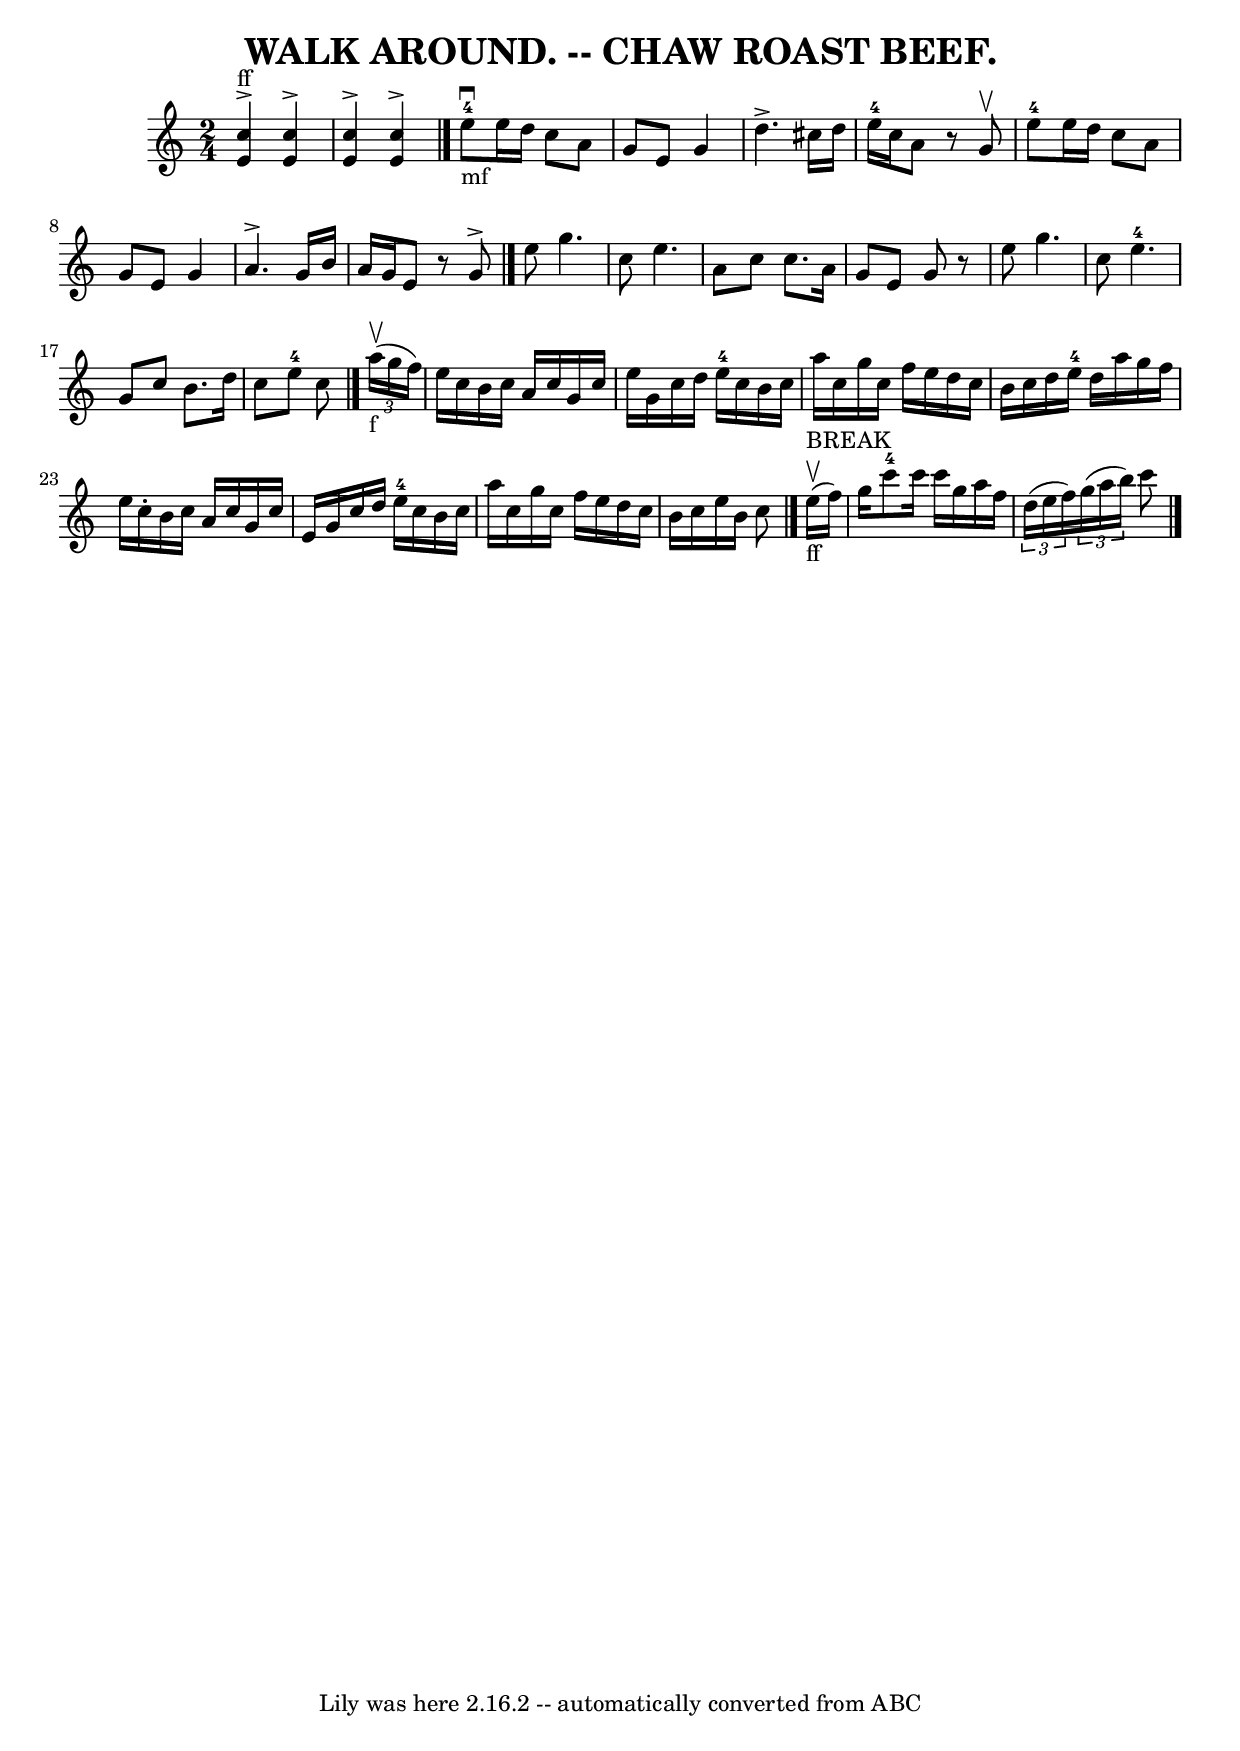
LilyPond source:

\version "2.16.2"
\include "Mammoth.ily"
\header {
  %% book = "Coles pg 26.3"
  crossRefNumber = "3"
  footnotes = ""
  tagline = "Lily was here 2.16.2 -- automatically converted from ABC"
  title = "WALK AROUND. -- CHAW ROAST BEEF."

}
voicedefault =  {


  \time 2/4 
  \key c \major
  << e'4^"ff"^\accent c''4   >>   << e'4 
				    ^\accent c''4   >>   |
  << e'4^\accent c''4   >>   << e'4 
				^\accent c''4   >>   \bar "|." e''8-4_"mf"^\downbow e''16    
  d''16 c''8 a'8    |
  g'8 e'8 g'4    |
  d''4.^\accent cis''16 d''16    |
  e''16-4 c''16 a'8    r8   
  g'8^\upbow   |
  e''8-4 e''16 d''16 c''8 a'8    
  |
  g'8 e'8 g'4    |
  a'4.^\accent g'16 b'16    
  |
  a'16 g'16 e'8    r8 g'8^\accent   \bar "|." e''8    
  g''4.    |
  c''8 e''4.    |
  a'8 c''8 c''8. a'16    
  |
  g'8 e'8 g'8    r8   |
  e''8 g''4.    |
  
  c''8 e''4.-4   |
  g'8 c''8 b'8. d''16    |
  c''8 
  e''8-4 c''8    \bar "|."     \times 2/3 { a''16_"f"(^\upbow g''16  
					    f''16) 
					  }   |
  e''16 c''16 b'16 c''16 a'16 c''16    
  g'16 c''16    |
  e''16 g'16 c''16 d''16 e''16-4   
  c''16 b'16 c''16    |
  a''16 c''16 g''16 c''16 f''16  
  e''16 d''16 c''16    |
  b'16 c''16 d''16 e''16-4   
  d''16 a''16 g''16 f''16    |
  e''16 c''16-. b'16    
  c''16 a'16 c''16 g'16 c''16    |
  e'16 g'16 c''16    
  d''16 e''16-4 c''16 b'16 c''16    |
  a''16 c''16    
  g''16 c''16 f''16 e''16 d''16 c''16    |
  b'16 c''16  
  e''16 b'16 c''8    \bar "|." e''16^"BREAK"_"ff"(^\upbow   
  f''16)   |
  g''16 c'''8-4 c'''16 c'''16 g''16 a''16 
  f''16    |
  \times 2/3 { d''16 (e''16 f''16) 
	     }   
  \times 2/3 { g''16 (a''16 b''16) 
	     } c'''8    \bar "|."   

}

\score{
  <<

    \context Staff="default"
    {
      \voicedefault 
      
    }

  >>
  \layout {
    
  }
  \midi {
  }

}
